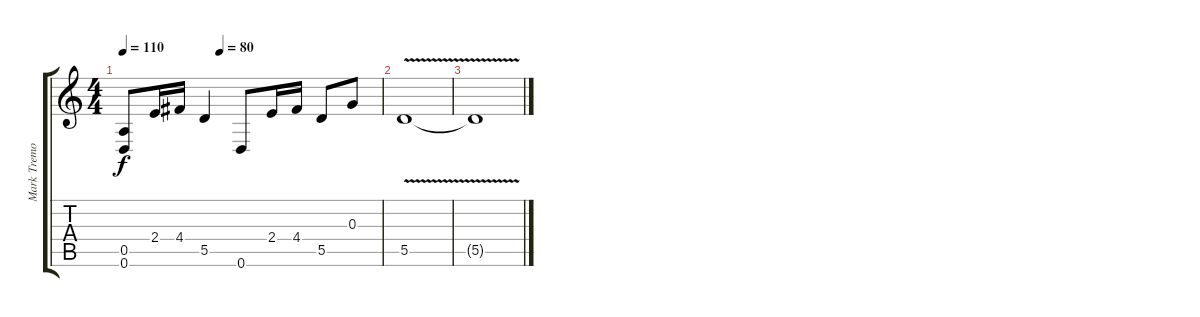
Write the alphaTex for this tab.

\track ("Mark Tremonti (clean)" "Mark Tremo") {instrument electricguitarclean}
\staff {score tabs}
\tuning (E4 B3 G3 D3 A2 D2) {hide}
\ts (4 4)
\tempo 110
\tempo (80 0.375)
\clef g2
\ks c
(0.5 0.6).8{dy f} 2.4.16 4.4.16 5.5.4 0.6.8 2.4.16 4.4.16 5.5.8 0.3.8 |
5.5{v}.1 |
5.5{t}.1
